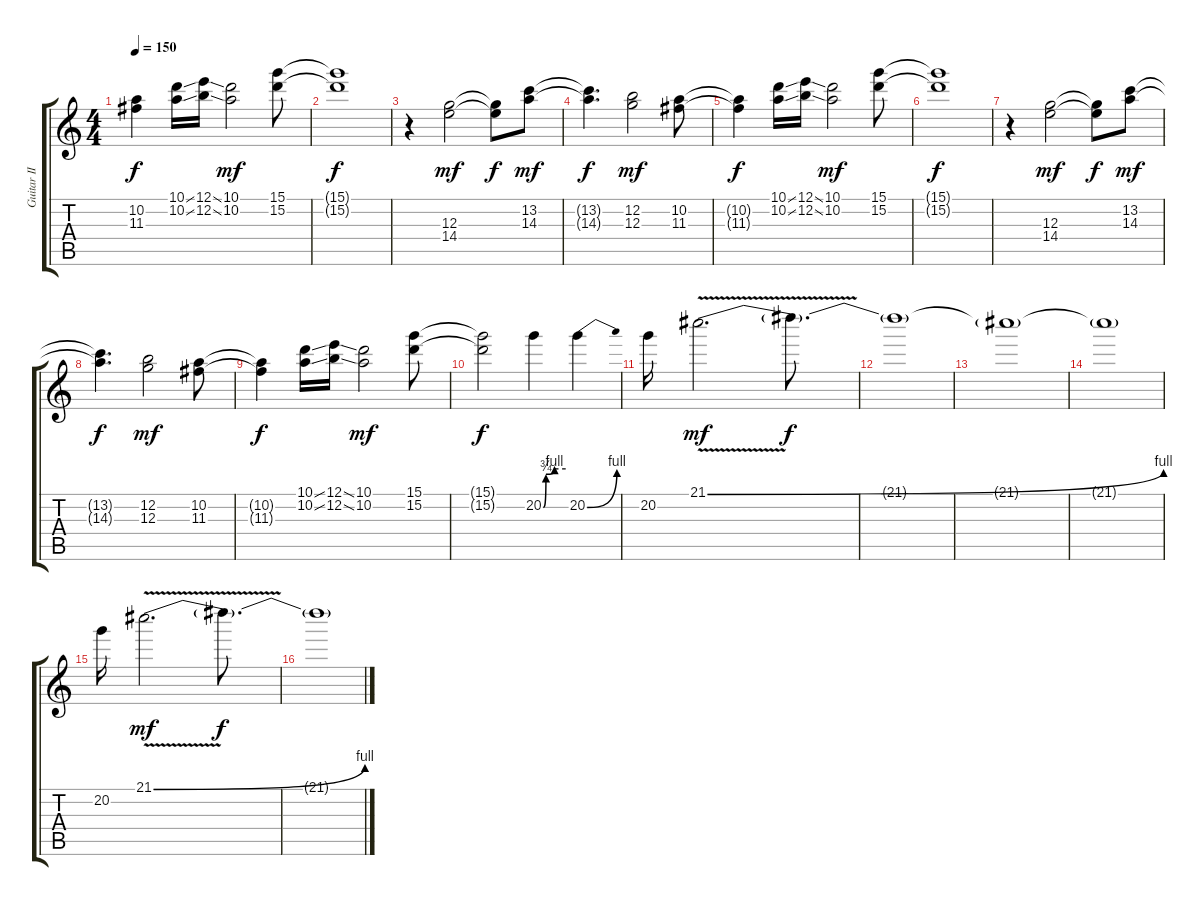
\track ("Guitar II" "Guitar II") {instrument distortionguitar}
\staff {score tabs}
\tuning (E4 B3 G3 D3 A2 E2) {hide}
\ts (4 4)
\tempo 150
\clef g2
\ks c
(10.2{t} 11.3{t}).4{dy f} (10.1{ss} 10.2{ss}).16 (12.1{ss} 12.2{ss}).16 (10.1 10.2).2{dy mf} (15.1 15.2).8 |
(15.1{t} 15.2{t}).1{dy f} |
r.4 (12.3 14.4).2{dy mf} (12.3{t} 14.4{t}).8{dy f} (13.2 14.3).8{dy mf} |
(13.2{t} 14.3{t}).4{d dy f} (12.2 12.3).2{dy mf} (10.2 11.3).8 |
(10.2{t} 11.3{t}).4{dy f} (10.1{ss} 10.2{ss}).16 (12.1{ss} 12.2{ss}).16 (10.1 10.2).2{dy mf} (15.1 15.2).8 |
(15.1{t} 15.2{t}).1{dy f} |
r.4 (12.3 14.4).2{dy mf} (12.3{t} 14.4{t}).8{dy f} (13.2 14.3).8{dy mf} |
(13.2{t} 14.3{t}).4{d dy f} (12.2 12.3).2{dy mf} (10.2 11.3).8 |
(10.2{t} 11.3{t}).4{dy f} (10.1{ss} 10.2{ss}).16 (12.1{ss} 12.2{ss}).16 (10.1 10.2).2{dy mf} (15.1 15.2).8 |
(15.1{t} 15.2{t}).2{dy f} 20.2{be (custom 0 0 7 3 30 4 60 4)}.4 20.2{be (bend 0 0 60 4)}.4 |
20.2.16 21.1{be (bend 0 0 60 4) v}.2{d dy mf} 21.1{t}.8{d dy f} |
21.1{t}.1 |
21.1{t}.1 |
21.1{t}.1 |
20.2.16 21.1{be (bend 0 0 60 4) v}.2{d dy mf} 21.1{t}.8{d dy f} |
21.1{t}.1
